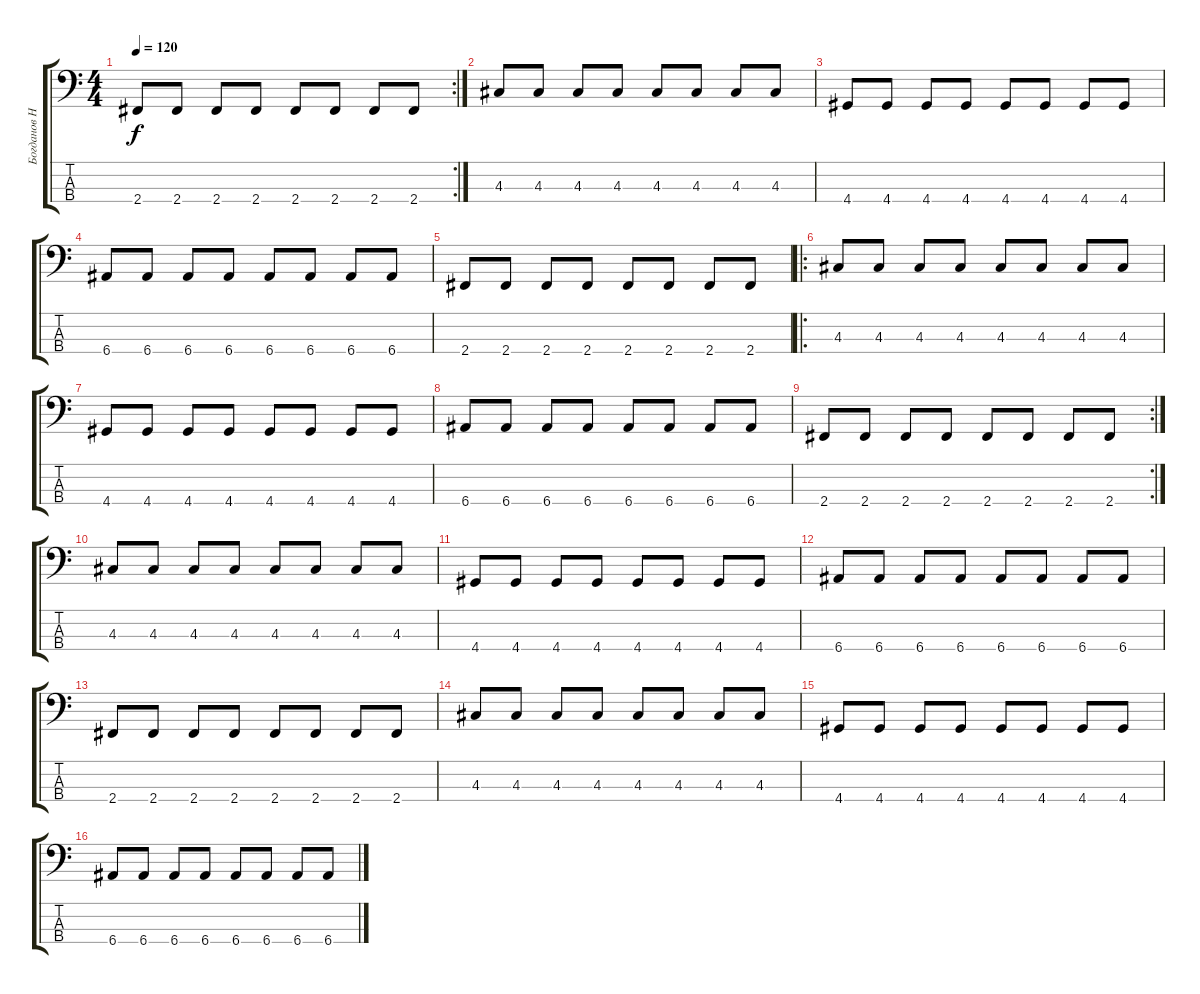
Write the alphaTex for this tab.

\track ("Богданов Н" "Богданов Н") {instrument electricbasspick}
\staff {score tabs}
\tuning (G2 D2 A1 E1) {hide}
\rc 2
\ts (4 4)
\tempo 120
\clef f4
\ks c
2.4.8{dy f} 2.4.8 2.4.8 2.4.8 2.4.8 2.4.8 2.4.8 2.4.8 |
4.3.8 4.3.8 4.3.8 4.3.8 4.3.8 4.3.8 4.3.8 4.3.8 |
4.4.8 4.4.8 4.4.8 4.4.8 4.4.8 4.4.8 4.4.8 4.4.8 |
6.4.8 6.4.8 6.4.8 6.4.8 6.4.8 6.4.8 6.4.8 6.4.8 |
2.4.8 2.4.8 2.4.8 2.4.8 2.4.8 2.4.8 2.4.8 2.4.8 |
\ro
4.3.8 4.3.8 4.3.8 4.3.8 4.3.8 4.3.8 4.3.8 4.3.8 |
4.4.8 4.4.8 4.4.8 4.4.8 4.4.8 4.4.8 4.4.8 4.4.8 |
6.4.8 6.4.8 6.4.8 6.4.8 6.4.8 6.4.8 6.4.8 6.4.8 |
\rc 2
2.4.8 2.4.8 2.4.8 2.4.8 2.4.8 2.4.8 2.4.8 2.4.8 |
4.3.8 4.3.8 4.3.8 4.3.8 4.3.8 4.3.8 4.3.8 4.3.8 |
4.4.8 4.4.8 4.4.8 4.4.8 4.4.8 4.4.8 4.4.8 4.4.8 |
6.4.8 6.4.8 6.4.8 6.4.8 6.4.8 6.4.8 6.4.8 6.4.8 |
2.4.8 2.4.8 2.4.8 2.4.8 2.4.8 2.4.8 2.4.8 2.4.8 |
4.3.8 4.3.8 4.3.8 4.3.8 4.3.8 4.3.8 4.3.8 4.3.8 |
4.4.8 4.4.8 4.4.8 4.4.8 4.4.8 4.4.8 4.4.8 4.4.8 |
6.4.8 6.4.8 6.4.8 6.4.8 6.4.8 6.4.8 6.4.8 6.4.8
